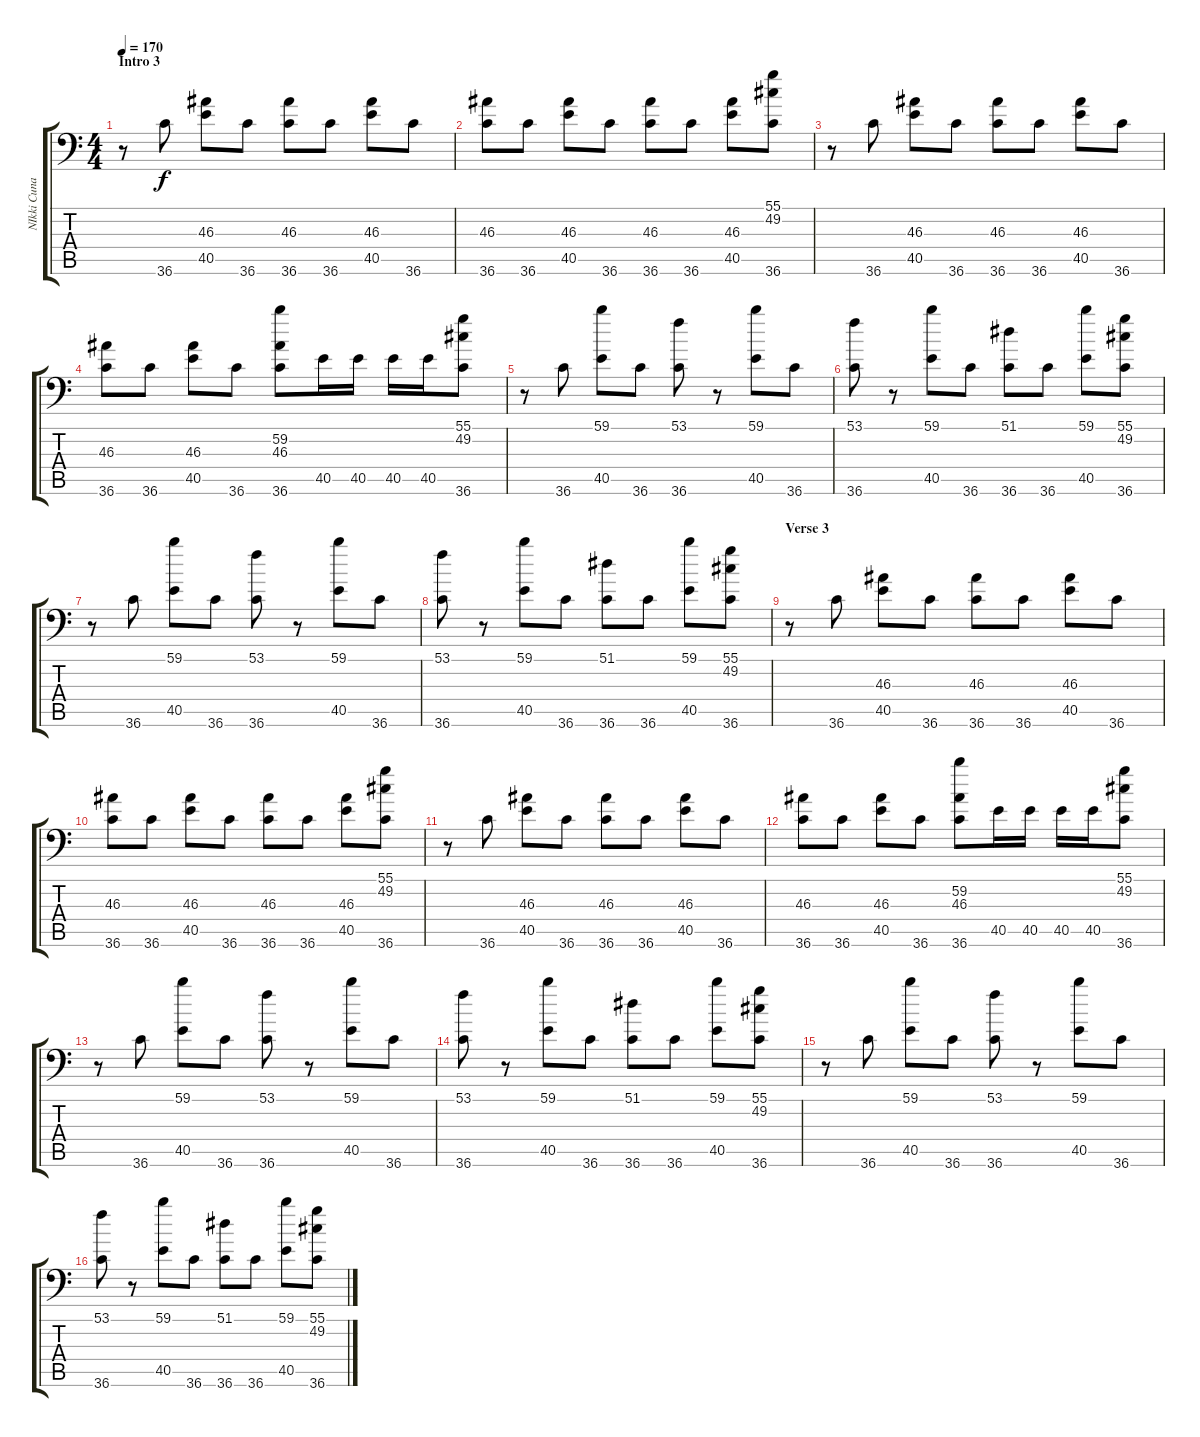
\track ("NIkki Cuna" "NIkki Cuna") {instrument acousticgrandpiano}
\staff {score tabs}
\tuning (C-1 C-1 C-1 C-1 C-1 C-1) {hide}
\ts (4 4)
\section ("" "Intro 3")
\tempo 170
\clef f4
\ks c
r.8{dy f} 36.6.8 (46.3 40.5).8 36.6.8 (46.3 36.6).8 36.6.8 (46.3 40.5).8 36.6.8 |
(46.3 36.6).8 36.6.8 (46.3 40.5).8 36.6.8 (46.3 36.6).8 36.6.8 (46.3 40.5).8 (55.1 49.2 36.6).8 |
r.8 36.6.8 (46.3 40.5).8 36.6.8 (46.3 36.6).8 36.6.8 (46.3 40.5).8 36.6.8 |
(46.3 36.6).8 36.6.8 (46.3 40.5).8 36.6.8 (59.2 46.3 36.6).8 40.5.16 40.5.16 40.5.16 40.5.16 (55.1 49.2 36.6).8 |
r.8 36.6.8 (59.1 40.5).8 36.6.8 (53.1 36.6).8 r.8 (59.1 40.5).8 36.6.8 |
(53.1 36.6).8 r.8 (59.1 40.5).8 36.6.8 (51.1 36.6).8 36.6.8 (59.1 40.5).8 (55.1 49.2 36.6).8 |
r.8 36.6.8 (59.1 40.5).8 36.6.8 (53.1 36.6).8 r.8 (59.1 40.5).8 36.6.8 |
(53.1 36.6).8 r.8 (59.1 40.5).8 36.6.8 (51.1 36.6).8 36.6.8 (59.1 40.5).8 (55.1 49.2 36.6).8 |
\section ("" "Verse 3")
r.8 36.6.8 (46.3 40.5).8 36.6.8 (46.3 36.6).8 36.6.8 (46.3 40.5).8 36.6.8 |
(46.3 36.6).8 36.6.8 (46.3 40.5).8 36.6.8 (46.3 36.6).8 36.6.8 (46.3 40.5).8 (55.1 49.2 36.6).8 |
r.8 36.6.8 (46.3 40.5).8 36.6.8 (46.3 36.6).8 36.6.8 (46.3 40.5).8 36.6.8 |
(46.3 36.6).8 36.6.8 (46.3 40.5).8 36.6.8 (59.2 46.3 36.6).8 40.5.16 40.5.16 40.5.16 40.5.16 (55.1 49.2 36.6).8 |
r.8 36.6.8 (59.1 40.5).8 36.6.8 (53.1 36.6).8 r.8 (59.1 40.5).8 36.6.8 |
(53.1 36.6).8 r.8 (59.1 40.5).8 36.6.8 (51.1 36.6).8 36.6.8 (59.1 40.5).8 (55.1 49.2 36.6).8 |
r.8 36.6.8 (59.1 40.5).8 36.6.8 (53.1 36.6).8 r.8 (59.1 40.5).8 36.6.8 |
(53.1 36.6).8 r.8 (59.1 40.5).8 36.6.8 (51.1 36.6).8 36.6.8 (59.1 40.5).8 (55.1 49.2 36.6).8
